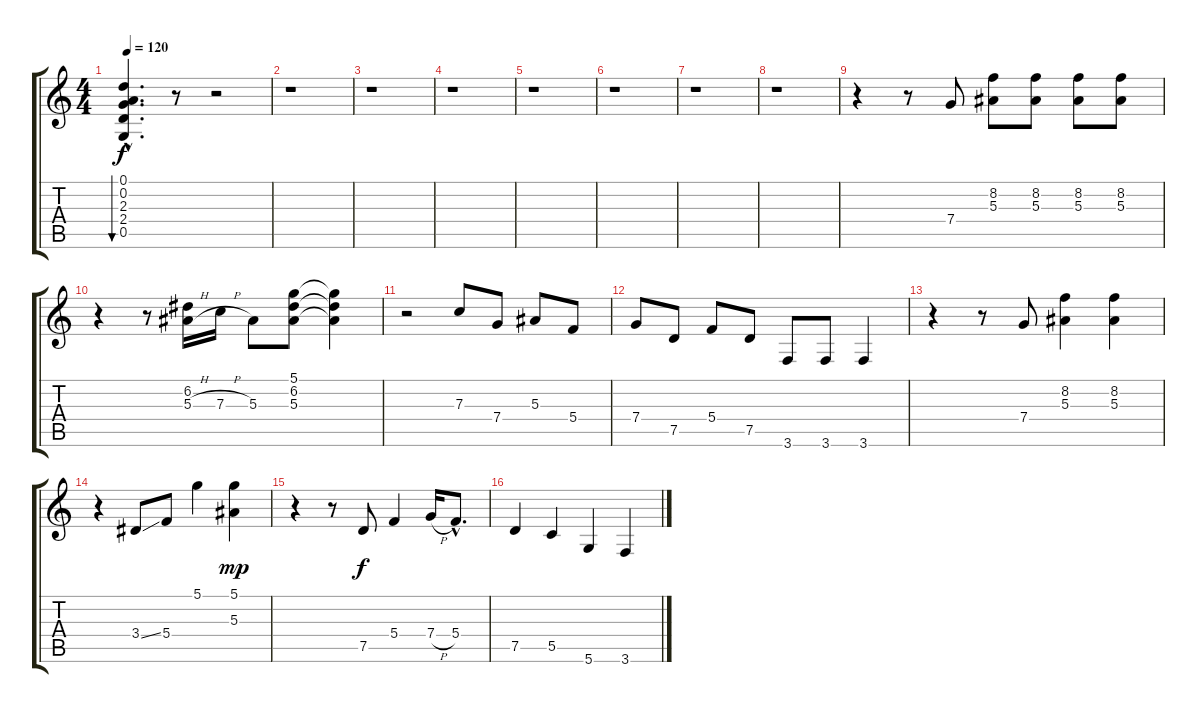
\track "" {instrument acousticguitarsteel}
\staff {score tabs}
\tuning (D4 A3 F3 C3 G2 D2) {hide}
\ts (4 4)
\tempo 120
\clef g2
\ks c
(0.1{hac} 0.2{hac} 2.3{hac} 2.4{hac} 0.5{hac}).4{d bu 120 dy f} r.8 r.2 |
r.1 |
r.1 |
r.1 |
r.1 |
r.1 |
r.1 |
r.1 |
r.4 r.8 7.4.8 (8.2 5.3).8 (8.2 5.3).8 (8.2 5.3).8 (8.2 5.3).8 |
r.4 r.8 (6.2 5.3{h}).16 7.3{h}.16 5.3.8 (5.1 6.2 5.3).8 (5.1{t} 6.2{t} 5.3{t}).4 |
r.2 7.3.8 7.4.8 5.3.8 5.4.8 |
7.4.8 7.5.8 5.4.8 7.5.8 3.6.8 3.6.8 3.6.4 |
r.4 r.8 7.4.8 (8.2 5.3).4 (8.2 5.3).4 |
r.4 3.4{ss}.8 5.4.8 5.1.4 (5.1 5.3).4{dy mp} |
r.4 r.8 7.5.8{dy f} 5.4.4 7.4{h}.16 5.4{hac}.8{d} |
7.5.4 5.5.4 5.6.4 3.6.4
